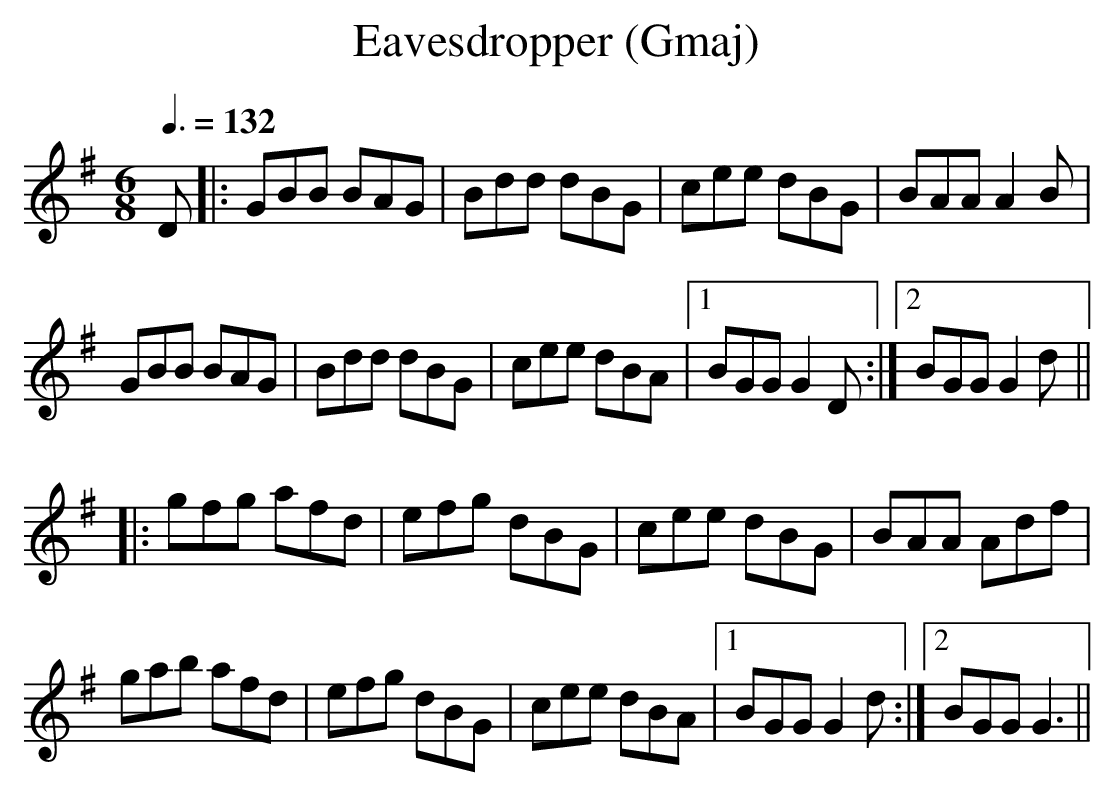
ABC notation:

X:1
T:Eavesdropper (Gmaj)
Q:3/8=132
M:6/8
L:1/8
K:Gmaj
D|:GBB BAG|Bdd dBG|cee dBG|BAA A2B|
GBB BAG|Bdd dBG|cee dBA|1BGG G2D:|2BGG G2d||
|:gfg afd|efg dBG|cee dBG|BAA Adf|
gab afd|efg dBG|cee dBA|1BGG G2d:|2BGG G3||
